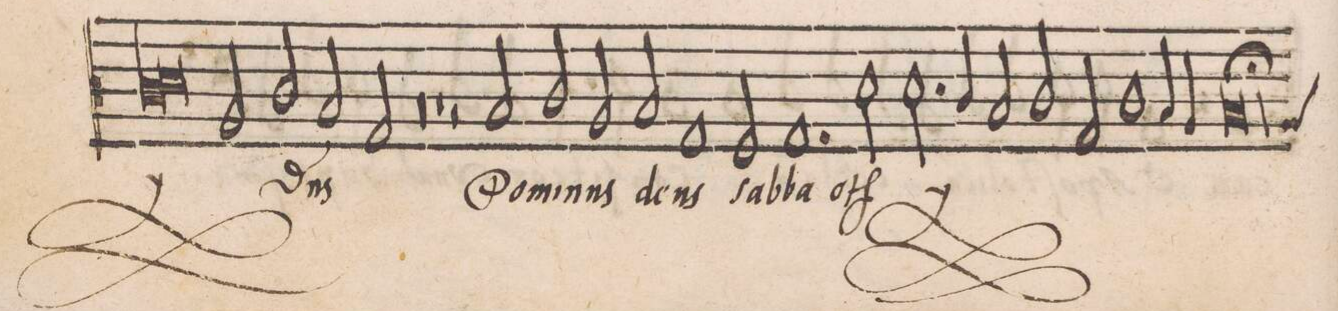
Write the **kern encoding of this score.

**kern	**text
*I"ALTVS	*
*clefC3	*
*k[]	*
*met(C|)	*
*M2/1	*
1c	San-
1d	.
*Xlig	*
=7-	=7-
2A/	-ctus
*	*Xij
2c/	D(o-
2B/	-mi)-
2G/	-n(u)s
=8-	=8-
0r	.
=9-	=9-
1r	.
2r	.
2B/	Do-
=10-	=10-
2c/	-mi-
2A/	-nus
2B/	de-
1G/	-us
=11-	=11-
2F/	sab-
1.G	-ba-
=12-	=12-
2d\	-oth
*	*ij
2.d\	Do-
4c/	-mi-
=13-	=13-
2B/	-nus
2c/	de-
2G/	-us
1c\	sab-
=14-	=14-
4B/	-ba-
4A/	.
*custos:A	*
1B;	-oth
*	*Xij
=15-	=15-
1.A	Ple-
2A/	-ni
=16-	=16-
2G/	ſu(n)t
2G/	cae-
2A/	-li
1c\	et
=17-	=17-
4B/	t(er)-
4A/	.
1e	-ra
=18-	=18-
1r	.
2r	.
1A/	.
=19-	=19-
4G/	.
4F/	.
1G	.
=20-	=20-
1A	.
1r	.
=21-	=21-
1r	.
*	*ij
1c	Ple-
=22-	=22-
2c/	-ni
2c/	ſu(n)t
2A/	cae-
2F/	-li
=23-	=23-
2c/	et
2F/	t(er)-
1G	-ra
*	*Xij
=24-	=24-
2r	.
*custos:d	*
2d\	glo-
*-	*-
